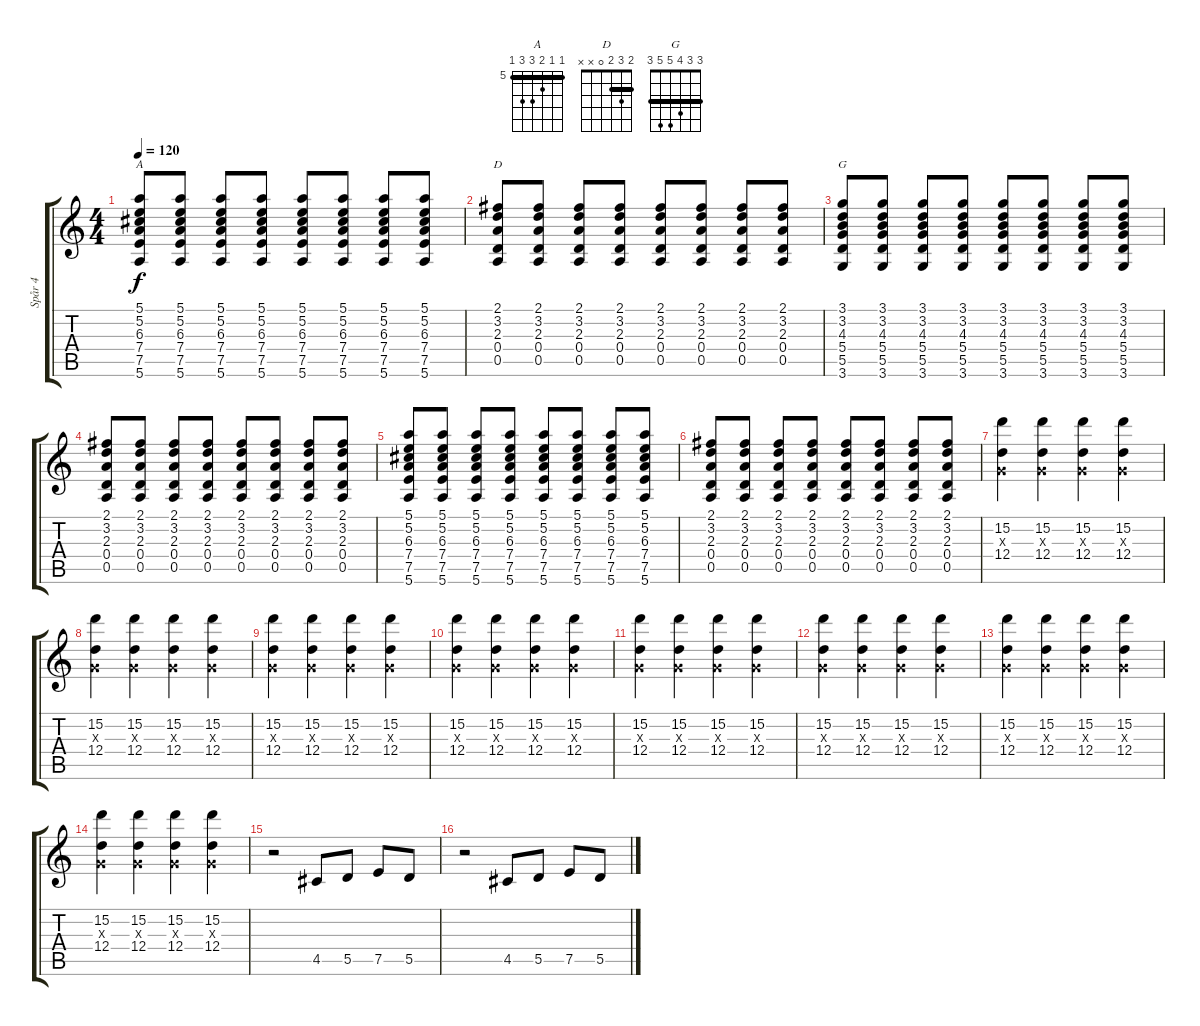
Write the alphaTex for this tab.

\track ("Spår 4" "Spår 4") {instrument overdrivenguitar}
\staff {score tabs}
\tuning (E4 B3 G3 D3 A2 E2) {hide}
\chord ("A" 5 5 6 7 7 5) {firstfret 5 barre 5}
\chord ("D" 2 3 2 0 x x) {barre 2}
\chord ("G" 3 3 4 5 5 3) {barre 3}
\ts (4 4)
\tempo 120
\clef g2
\ks c
(5.1 5.2 6.3 7.4 7.5 5.6).8{ch "A" dy f} (5.1 5.2 6.3 7.4 7.5 5.6).8 (5.1 5.2 6.3 7.4 7.5 5.6).8 (5.1 5.2 6.3 7.4 7.5 5.6).8 (5.1 5.2 6.3 7.4 7.5 5.6).8 (5.1 5.2 6.3 7.4 7.5 5.6).8 (5.1 5.2 6.3 7.4 7.5 5.6).8 (5.1 5.2 6.3 7.4 7.5 5.6).8 |
(2.1 3.2 2.3 0.4 0.5).8{ch "D"} (2.1 3.2 2.3 0.4 0.5).8 (2.1 3.2 2.3 0.4 0.5).8 (2.1 3.2 2.3 0.4 0.5).8 (2.1 3.2 2.3 0.4 0.5).8 (2.1 3.2 2.3 0.4 0.5).8 (2.1 3.2 2.3 0.4 0.5).8 (2.1 3.2 2.3 0.4 0.5).8 |
(3.1 3.2 4.3 5.4 5.5 3.6).8{ch "G"} (3.1 3.2 4.3 5.4 5.5 3.6).8 (3.1 3.2 4.3 5.4 5.5 3.6).8 (3.1 3.2 4.3 5.4 5.5 3.6).8 (3.1 3.2 4.3 5.4 5.5 3.6).8 (3.1 3.2 4.3 5.4 5.5 3.6).8 (3.1 3.2 4.3 5.4 5.5 3.6).8 (3.1 3.2 4.3 5.4 5.5 3.6).8 |
(2.1 3.2 2.3 0.4 0.5).8 (2.1 3.2 2.3 0.4 0.5).8 (2.1 3.2 2.3 0.4 0.5).8 (2.1 3.2 2.3 0.4 0.5).8 (2.1 3.2 2.3 0.4 0.5).8 (2.1 3.2 2.3 0.4 0.5).8 (2.1 3.2 2.3 0.4 0.5).8 (2.1 3.2 2.3 0.4 0.5).8 |
(5.1 5.2 6.3 7.4 7.5 5.6).8 (5.1 5.2 6.3 7.4 7.5 5.6).8 (5.1 5.2 6.3 7.4 7.5 5.6).8 (5.1 5.2 6.3 7.4 7.5 5.6).8 (5.1 5.2 6.3 7.4 7.5 5.6).8 (5.1 5.2 6.3 7.4 7.5 5.6).8 (5.1 5.2 6.3 7.4 7.5 5.6).8 (5.1 5.2 6.3 7.4 7.5 5.6).8 |
(2.1 3.2 2.3 0.4 0.5).8 (2.1 3.2 2.3 0.4 0.5).8 (2.1 3.2 2.3 0.4 0.5).8 (2.1 3.2 2.3 0.4 0.5).8 (2.1 3.2 2.3 0.4 0.5).8 (2.1 3.2 2.3 0.4 0.5).8 (2.1 3.2 2.3 0.4 0.5).8 (2.1 3.2 2.3 0.4 0.5).8 |
(15.2 0.3{x} 12.4).4 (15.2 0.3{x} 12.4).4 (15.2 0.3{x} 12.4).4 (15.2 0.3{x} 12.4).4 |
(15.2 0.3{x} 12.4).4 (15.2 0.3{x} 12.4).4 (15.2 0.3{x} 12.4).4 (15.2 0.3{x} 12.4).4 |
(15.2 0.3{x} 12.4).4 (15.2 0.3{x} 12.4).4 (15.2 0.3{x} 12.4).4 (15.2 0.3{x} 12.4).4 |
(15.2 0.3{x} 12.4).4 (15.2 0.3{x} 12.4).4 (15.2 0.3{x} 12.4).4 (15.2 0.3{x} 12.4).4 |
(15.2 0.3{x} 12.4).4 (15.2 0.3{x} 12.4).4 (15.2 0.3{x} 12.4).4 (15.2 0.3{x} 12.4).4 |
(15.2 0.3{x} 12.4).4 (15.2 0.3{x} 12.4).4 (15.2 0.3{x} 12.4).4 (15.2 0.3{x} 12.4).4 |
(15.2 0.3{x} 12.4).4 (15.2 0.3{x} 12.4).4 (15.2 0.3{x} 12.4).4 (15.2 0.3{x} 12.4).4 |
(15.2 0.3{x} 12.4).4 (15.2 0.3{x} 12.4).4 (15.2 0.3{x} 12.4).4 (15.2 0.3{x} 12.4).4 |
r.2 4.5.8 5.5.8 7.5.8 5.5.8 |
r.2 4.5.8 5.5.8 7.5.8 5.5.8
